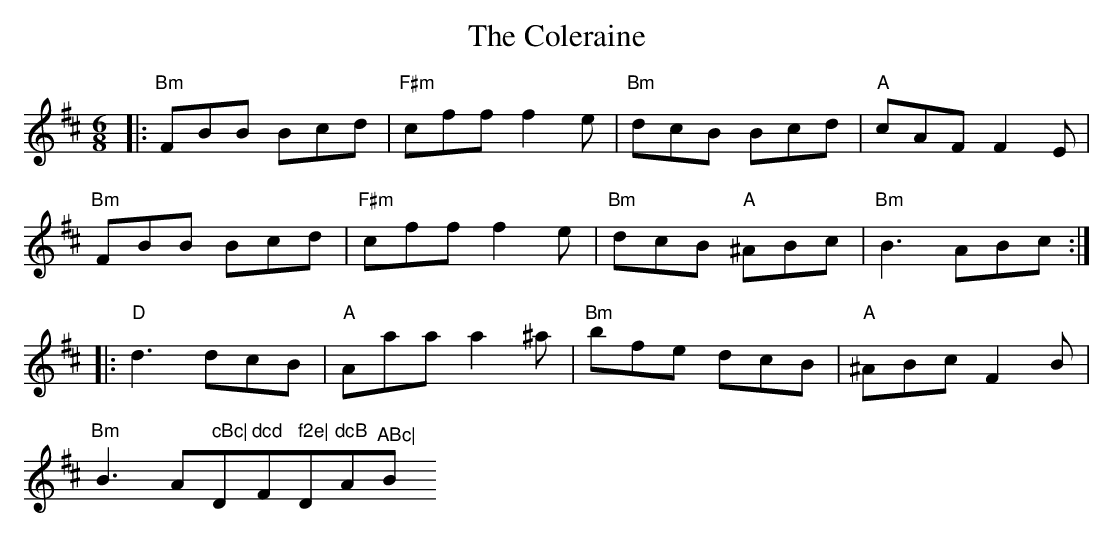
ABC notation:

X:1
T: The Coleraine
M: 6/8
L: 1/8
K: Bmin
|:"Bm"FBB Bcd|"F#m"cff f2 e|"Bm"dcB Bcd|"A"cAF F2 E|
"Bm"FBB Bcd|"F#m"cff f2 e|"Bm"dcB "A"^ABc|"Bm"B3ABc:|
|:"D"d3 dcB|"A"Aaa a2 ^a|"Bm"bfe dcB|"A"^ABc F2 B|
"Bm"B3^"A" cBc|"D"dcd"F#m" f2e|"D"dcB "A"^ABc|"Bm"B3B2c:|
